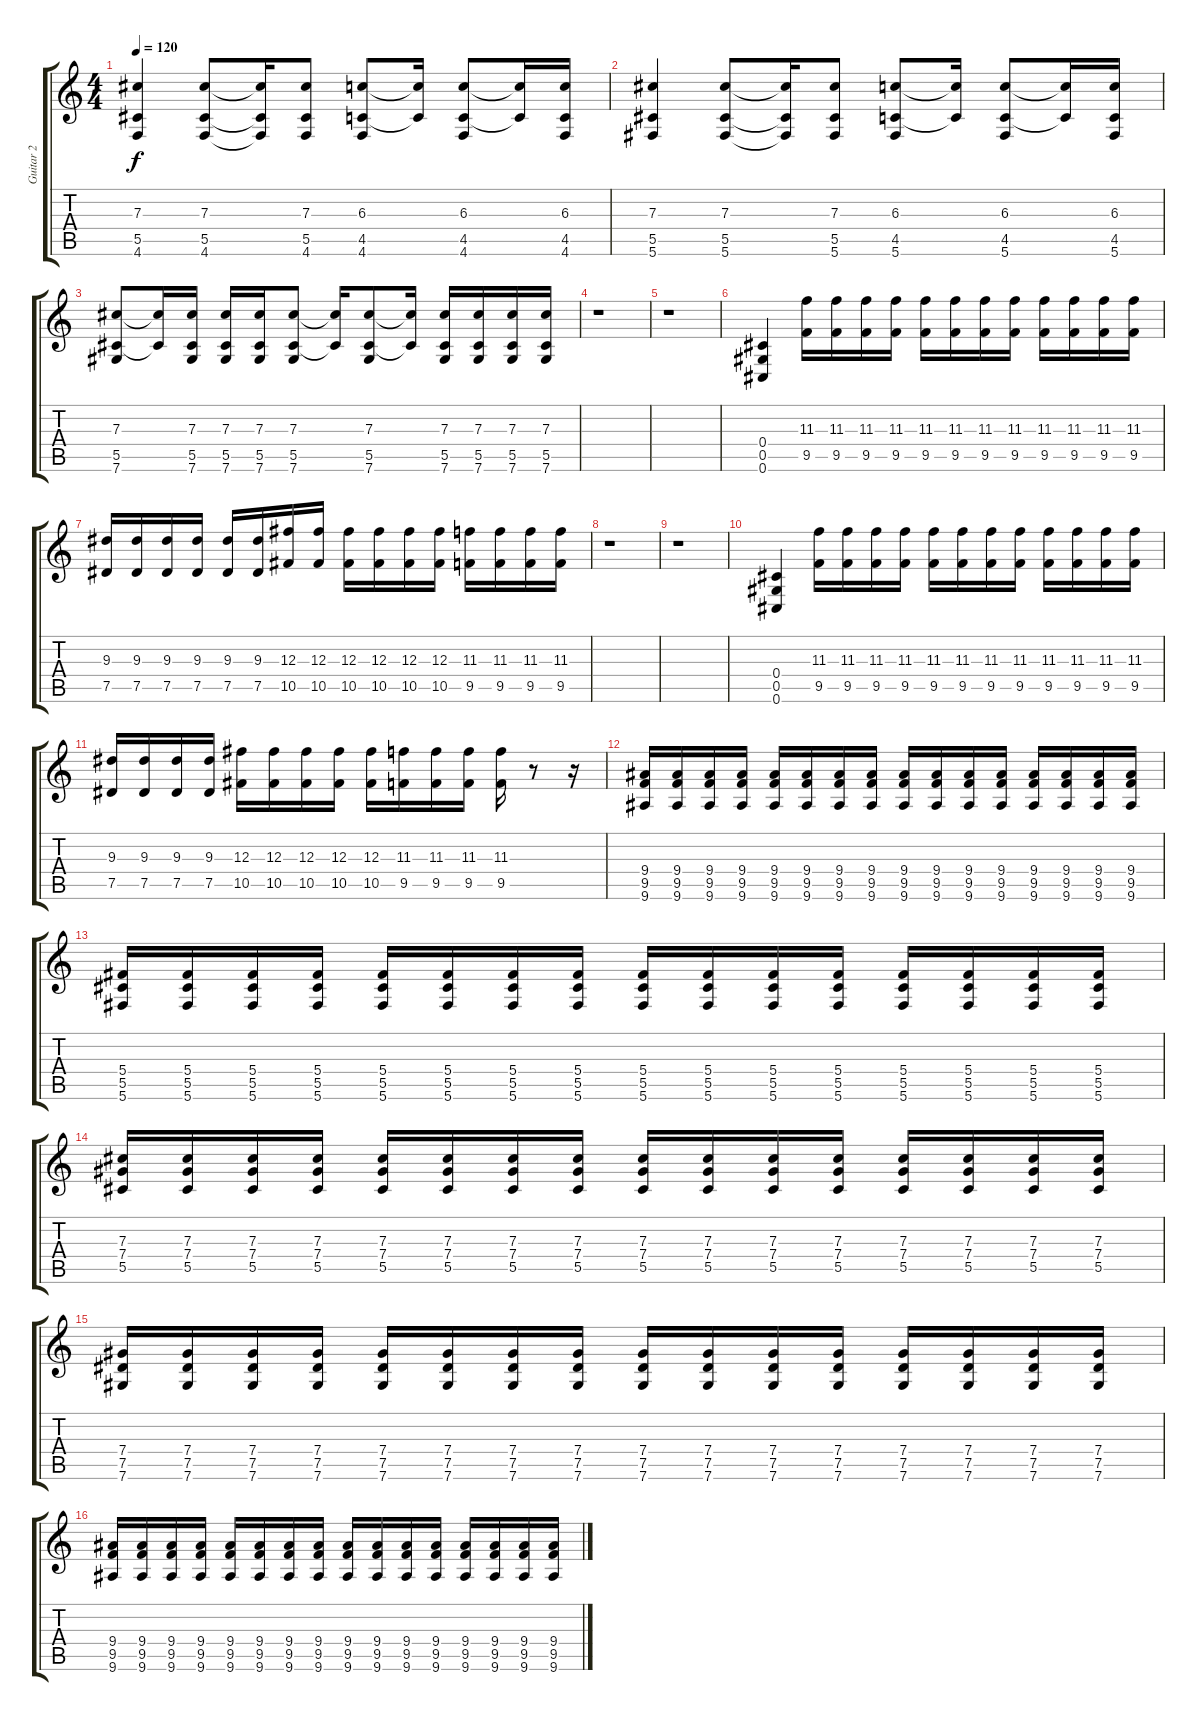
\track ("Guitar 2" "Guitar 2") {instrument distortionguitar}
\staff {score tabs}
\tuning (Eb4 Bb3 Gb3 Db3 Ab2 Db2) {hide}
\ts (4 4)
\tempo 120
\clef g2
\ks c
(7.3 5.5 4.6).4{dy f} (7.3 5.5 4.6).8 (7.3{t} 5.5{t} 4.6{t}).16 (7.3 5.5 4.6).8 (6.3 4.5 4.6).8 (6.3{t} 4.5{t}).16 (6.3 4.5 4.6).8 (6.3{t} 4.5{t}).16 (6.3 4.5 4.6).16 |
(7.3 5.5 5.6).4 (7.3 5.5 5.6).8 (7.3{t} 5.5{t} 5.6{t}).16 (7.3 5.5 5.6).8 (6.3 4.5 5.6).8 (6.3{t} 4.5{t}).16 (6.3 4.5 5.6).8 (6.3{t} 4.5{t}).16 (6.3 4.5 5.6).16 |
(7.3 5.5 7.6).8 (7.3{t} 5.5{t}).16 (7.3 5.5 7.6).16 (7.3 5.5 7.6).16 (7.3 5.5 7.6).16 (7.3 5.5 7.6).8 (7.3{t} 5.5{t}).16 (7.3 5.5 7.6).8 (7.3{t} 5.5{t}).16 (7.3 5.5 7.6).16 (7.3 5.5 7.6).16 (7.3 5.5 7.6).16 (7.3 5.5 7.6).16 |
r.1 |
r.1 |
(0.4 0.5 0.6).4 (11.3 9.5).16 (11.3 9.5).16 (11.3 9.5).16 (11.3 9.5).16 (11.3 9.5).16 (11.3 9.5).16 (11.3 9.5).16 (11.3 9.5).16 (11.3 9.5).16 (11.3 9.5).16 (11.3 9.5).16 (11.3 9.5).16 |
(9.3 7.5).16 (9.3 7.5).16 (9.3 7.5).16 (9.3 7.5).16 (9.3 7.5).16 (9.3 7.5).16 (12.3 10.5).16 (12.3 10.5).16 (12.3 10.5).16 (12.3 10.5).16 (12.3 10.5).16 (12.3 10.5).16 (11.3 9.5).16 (11.3 9.5).16 (11.3 9.5).16 (11.3 9.5).16 |
r.1 |
r.1 |
(0.4 0.5 0.6).4 (11.3 9.5).16 (11.3 9.5).16 (11.3 9.5).16 (11.3 9.5).16 (11.3 9.5).16 (11.3 9.5).16 (11.3 9.5).16 (11.3 9.5).16 (11.3 9.5).16 (11.3 9.5).16 (11.3 9.5).16 (11.3 9.5).16 |
(9.3 7.5).16 (9.3 7.5).16 (9.3 7.5).16 (9.3 7.5).16 (12.3 10.5).16 (12.3 10.5).16 (12.3 10.5).16 (12.3 10.5).16 (12.3 10.5).16 (11.3 9.5).16 (11.3 9.5).16 (11.3 9.5).16 (11.3 9.5).16 r.8 r.16 |
(9.4 9.5 9.6).16 (9.4 9.5 9.6).16 (9.4 9.5 9.6).16 (9.4 9.5 9.6).16 (9.4 9.5 9.6).16 (9.4 9.5 9.6).16 (9.4 9.5 9.6).16 (9.4 9.5 9.6).16 (9.4 9.5 9.6).16 (9.4 9.5 9.6).16 (9.4 9.5 9.6).16 (9.4 9.5 9.6).16 (9.4 9.5 9.6).16 (9.4 9.5 9.6).16 (9.4 9.5 9.6).16 (9.4 9.5 9.6).16 |
(5.4 5.5 5.6).16 (5.4 5.5 5.6).16 (5.4 5.5 5.6).16 (5.4 5.5 5.6).16 (5.4 5.5 5.6).16 (5.4 5.5 5.6).16 (5.4 5.5 5.6).16 (5.4 5.5 5.6).16 (5.4 5.5 5.6).16 (5.4 5.5 5.6).16 (5.4 5.5 5.6).16 (5.4 5.5 5.6).16 (5.4 5.5 5.6).16 (5.4 5.5 5.6).16 (5.4 5.5 5.6).16 (5.4 5.5 5.6).16 |
(7.3 7.4 5.5).16 (7.3 7.4 5.5).16 (7.3 7.4 5.5).16 (7.3 7.4 5.5).16 (7.3 7.4 5.5).16 (7.3 7.4 5.5).16 (7.3 7.4 5.5).16 (7.3 7.4 5.5).16 (7.3 7.4 5.5).16 (7.3 7.4 5.5).16 (7.3 7.4 5.5).16 (7.3 7.4 5.5).16 (7.3 7.4 5.5).16 (7.3 7.4 5.5).16 (7.3 7.4 5.5).16 (7.3 7.4 5.5).16 |
(7.4 7.5 7.6).16 (7.4 7.5 7.6).16 (7.4 7.5 7.6).16 (7.4 7.5 7.6).16 (7.4 7.5 7.6).16 (7.4 7.5 7.6).16 (7.4 7.5 7.6).16 (7.4 7.5 7.6).16 (7.4 7.5 7.6).16 (7.4 7.5 7.6).16 (7.4 7.5 7.6).16 (7.4 7.5 7.6).16 (7.4 7.5 7.6).16 (7.4 7.5 7.6).16 (7.4 7.5 7.6).16 (7.4 7.5 7.6).16 |
(9.4 9.5 9.6).16 (9.4 9.5 9.6).16 (9.4 9.5 9.6).16 (9.4 9.5 9.6).16 (9.4 9.5 9.6).16 (9.4 9.5 9.6).16 (9.4 9.5 9.6).16 (9.4 9.5 9.6).16 (9.4 9.5 9.6).16 (9.4 9.5 9.6).16 (9.4 9.5 9.6).16 (9.4 9.5 9.6).16 (9.4 9.5 9.6).16 (9.4 9.5 9.6).16 (9.4 9.5 9.6).16 (9.4 9.5 9.6).16
